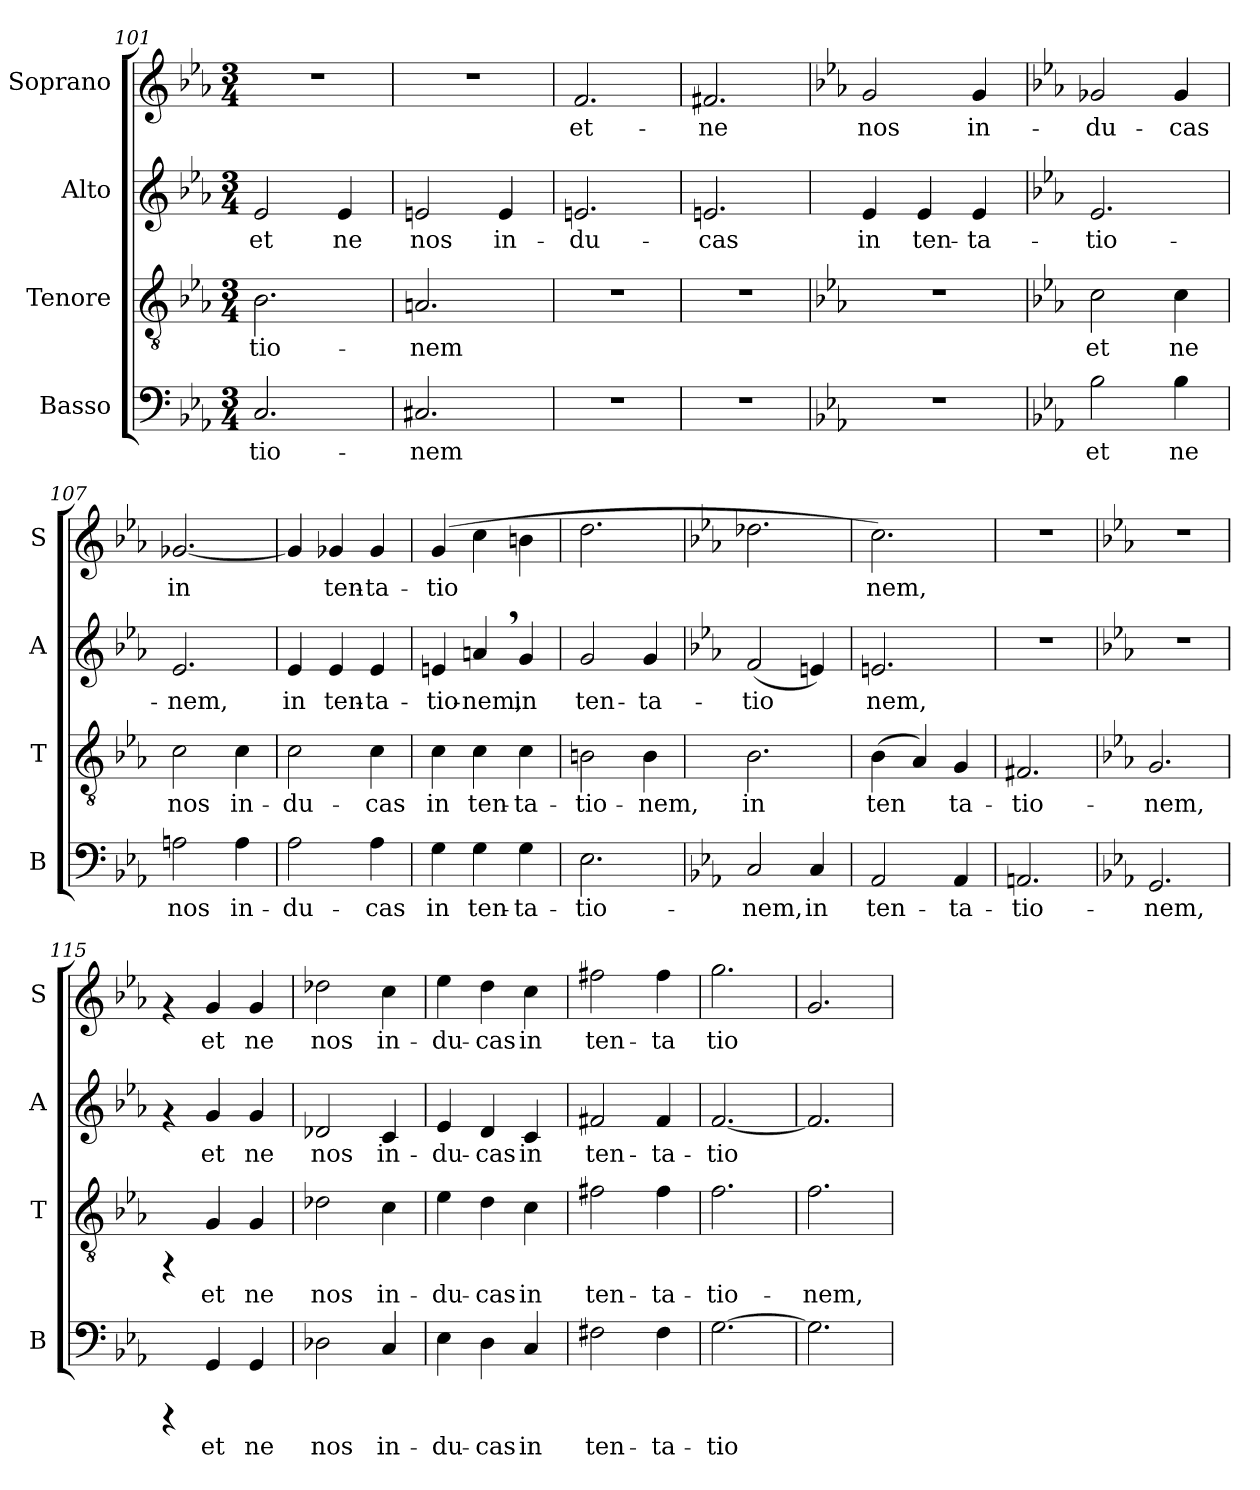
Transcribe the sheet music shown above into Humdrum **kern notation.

**kern	**text	**kern	**text	**kern	**text	**kern	**text
*part4	*part4	*part3	*part3	*part2	*part2	*part1	*part1
*staff4	*staff4	*staff3	*staff3	*staff2	*staff2	*staff1	*staff1
*I"Basso	*	*I"Tenore	*	*I"Alto	*	*I"Soprano	*
*I'B	*	*I'T	*	*I'A	*	*I'S	*
*clefF4	*	*clefGv2	*	*clefG2	*	*clefG2	*
*k[b-e-a-]	*	*k[b-e-a-]	*	*k[b-e-a-]	*	*k[b-e-a-]	*
*E-:	*	*E-:	*	*E-:	*	*E-:	*
*M3/4	*	*M3/4	*	*M3/4	*	*M3/4	*
=101	=101	=101	=101	=101	=101	=101	=101
!	!LO:LY:b:cj	!	!LO:LY:b:cj	!	!LO:LY:b:cj	!	!
2.C/	-tio-	2.B-\	-tio-	2e-/	et	2.r	.
!	!	!	!	!	!LO:LY:b:cj	!	!
.	.	.	.	4e-/	ne	.	.
=102	=102	=102	=102	=102	=102	=102	=102
!	!LO:LY:b:cj	!	!LO:LY:b:cj	!	!LO:LY:b:cj	!	!
2.C#X/	-nem	2.An/	-nem	2en/	nos	2.r	.
!	!	!	!	!	!LO:LY:b:cj	!	!
.	.	.	.	4e/	in-	.	.
=103	=103	=103	=103	=103	=103	=103	=103
!	!	!	!	!	!LO:LY:b:cj	!	!LO:LY:b:cj
2.r	.	2.r	.	2.en/	-du-	2.f/	et-
=104	=104	=104	=104	=104	=104	=104	=104
!	!	!	!	!	!LO:LY:b:cj	!	!LO:LY:b:cj
2.r	.	2.r	.	2.en/	-cas	2.f#X/	-ne
=105	=105	=105	=105	=105	=105	=105	=105
*	*	*	*	*k[]	*	*	*
*	*	*	*	*C:	*	*	*
!	!	!	!	!	!LO:LY:b:cj	!	!LO:LY:b:cj
2.r	.	2.r	.	4e/	in	2g/	nos
!	!	!	!	!	!LO:LY:b:cj	!	!
.	.	.	.	4e/	ten-	.	.
!	!	!	!	!	!LO:LY:b:cj	!	!LO:LY:b:cj
.	.	.	.	4e/	-ta-	4g/	in-
!!LO:PB:g=z
=106	=106	=106	=106	=106	=106	=106	=106
*	*	*	*	*k[b-e-a-]	*	*	*
*	*	*	*	*E-:	*	*	*
!	!LO:LY:b:cj	!	!LO:LY:b:cj	!	!LO:LY:b:cj	!	!LO:LY:b:cj
2B-\	et	2c\	et	2.e-/	-tio-	2g-X/	-du-
!	!LO:LY:b:cj	!	!LO:LY:b:cj	!	!	!	!LO:LY:b:cj
4B-\	ne	4c\	ne	.	.	4g-/	-cas
=107	=107	=107	=107	=107	=107	=107	=107
!	!LO:LY:b:cj	!	!LO:LY:b:cj	!	!LO:LY:b:cj	!	!LO:LY:b:cj
2An\	nos	2c\	nos	2.e-/	-nem,	[<2.g-X/	in
!	!LO:LY:b:cj	!	!LO:LY:b:cj	!	!	!	!
4A\	in-	4c\	in-	.	.	.	.
=108	=108	=108	=108	=108	=108	=108	=108
!	!LO:LY:b:cj	!	!LO:LY:b:cj	!	!LO:LY:b:cj	!	!LO:LY:b:cj
2A-\	-du-	2c\	-du-	4e-/	in	4g-/]	.
!	!	!	!	!	!LO:LY:b:cj	!	!LO:LY:b:cj
.	.	.	.	4e-/	ten-	4g-X/	ten-
!	!LO:LY:b:cj	!	!LO:LY:b:cj	!	!LO:LY:b:cj	!	!LO:LY:b:cj
4A-\	-cas	4c\	-cas	4e-/	-ta-	4g-/	-ta-
=109	=109	=109	=109	=109	=109	=109	=109
!	!LO:LY:b:cj	!	!LO:LY:b:cj	!	!LO:LY:b:cj	!	!LO:LY:b:cj
4G\	in	4c\	in	4en/	-tio-	(>4g/	-tio-
!	!LO:LY:b:cj	!	!LO:LY:b:cj	!	!LO:LY:b:cj	!	!LO:LY:b:cj
4G\	ten-	4c\	ten-	4an,>/	-nem,	4cc\	--
!	!LO:LY:b:cj	!	!LO:LY:b:cj	!	!LO:LY:b:cj	!	!LO:LY:b:cj
4G\	-ta-	4c\	-ta-	4g/	in	4bn\	--
=110	=110	=110	=110	=110	=110	=110	=110
!	!LO:LY:b:cj	!	!LO:LY:b:cj	!	!LO:LY:b:cj	!	!LO:LY:b:cj
2.E-\	-tio-	2Bn\	-tio-	2g/	ten-	2.dd\	--
!	!	!	!LO:LY:b:cj	!	!LO:LY:b:cj	!	!
.	.	4B\	-nem,	4g/	-ta-	.	.
=111	=111	=111	=111	=111	=111	=111	=111
*	*	*k[]	*	*	*	*	*
*	*	*C:	*	*	*	*	*
!	!LO:LY:b:cj	!	!LO:LY:b:cj	!	!LO:LY:b:cj	!	!LO:LY:b:cj
2C/	-nem,	2.B\	in	(<2f/	-tio-	2.dd-X\	--
!	!LO:LY:b:cj	!	!	!	!LO:LY:b:cj	!	!
4C/	in	.	.	4en/)	--	.	.
=112	=112	=112	=112	=112	=112	=112	=112
!	!LO:LY:b:cj	!	!LO:LY:b:cj	!	!LO:LY:b:cj	!	!LO:LY:b:cj
2AA-/	ten-	(>4B\	ten-	2.en/	-nem,	2.cc\)	-nem,
!	!	!	!LO:LY:b:cj	!	!	!	!
.	.	4A/)	--	.	.	.	.
!	!LO:LY:b:cj	!	!LO:LY:b:cj	!	!	!	!
4AA-/	-ta-	4G/	-ta-	.	.	.	.
=113	=113	=113	=113	=113	=113	=113	=113
!	!LO:LY:b:cj	!	!LO:LY:b:cj	!	!	!	!
2.AAn/	-tio-	2.F#X/	-tio-	2.r	.	2.r	.
!!LO:LB:g=z
=114	=114	=114	=114	=114	=114	=114	=114
*	*	*k[b-e-a-]	*	*	*	*	*
*	*	*E-:	*	*	*	*	*
!	!LO:LY:b:cj	!	!LO:LY:b:cj	!	!	!	!
2.GG/	-nem,	2.G/	-nem,	2.r	.	2.r	.
=115	=115	=115	=115	=115	=115	=115	=115
4rCCC	.	4rFF	.	4rf	.	4rf	.
!	!LO:LY:b:cj	!	!LO:LY:b:cj	!	!LO:LY:b:cj	!	!LO:LY:b:cj
4GG/	et	4G/	et	4g/	et	4g/	et
!	!LO:LY:b:cj	!	!LO:LY:b:cj	!	!LO:LY:b:cj	!	!LO:LY:b:cj
4GG/	ne	4G/	ne	4g/	ne	4g/	ne
=116	=116	=116	=116	=116	=116	=116	=116
!	!LO:LY:b:cj	!	!LO:LY:b:cj	!	!LO:LY:b:cj	!	!LO:LY:b:cj
2D-X\	nos	2d-X\	nos	2d-X/	nos	2dd-X\	nos
!	!LO:LY:b:cj	!	!LO:LY:b:cj	!	!LO:LY:b:cj	!	!LO:LY:b:cj
4C/	in-	4c\	in-	4c/	in-	4cc\	in-
=117	=117	=117	=117	=117	=117	=117	=117
!	!LO:LY:b:cj	!	!LO:LY:b:cj	!	!LO:LY:b:cj	!	!LO:LY:b:cj
4E-\	-du-	4e-\	-du-	4e-/	-du-	4ee-\	-du-
!	!LO:LY:b:cj	!	!LO:LY:b:cj	!	!LO:LY:b:cj	!	!LO:LY:b:cj
4D\	-cas	4d\	-cas	4d/	-cas	4dd\	-cas
!	!LO:LY:b:cj	!	!LO:LY:b:cj	!	!LO:LY:b:cj	!	!LO:LY:b:cj
4C/	in	4c\	in	4c/	in	4cc\	in
=118	=118	=118	=118	=118	=118	=118	=118
!	!LO:LY:b:cj	!	!LO:LY:b:cj	!	!LO:LY:b:cj	!	!LO:LY:b:cj
2F#X\	ten-	2f#X\	ten-	2f#X/	ten-	2ff#X\	ten-
!	!LO:LY:b:cj	!	!LO:LY:b:cj	!	!LO:LY:b:cj	!	!LO:LY:b:cj
4F#\	-ta-	4f#\	-ta-	4f#/	-ta-	4ff#\	-ta
=119	=119	=119	=119	=119	=119	=119	=119
!	!LO:LY:b:cj	!	!LO:LY:b:cj	!	!LO:LY:b:cj	!	!LO:LY:b:cj
[>2.G\	-tio-	2.f\	-tio-	[<2.f/	-tio-	2.gg\	tio-
=120	=120	=120	=120	=120	=120	=120	=120
!	!LO:LY:b:cj	!	!LO:LY:b:cj	!	!LO:LY:b:cj	!	!LO:LY:b:cj
2.G\]	--	2.f\	-nem,	2.f/]	--	2.g/	--
=	=	=	=	=	=	=	=
*-	*-	*-	*-	*-	*-	*-	*-
